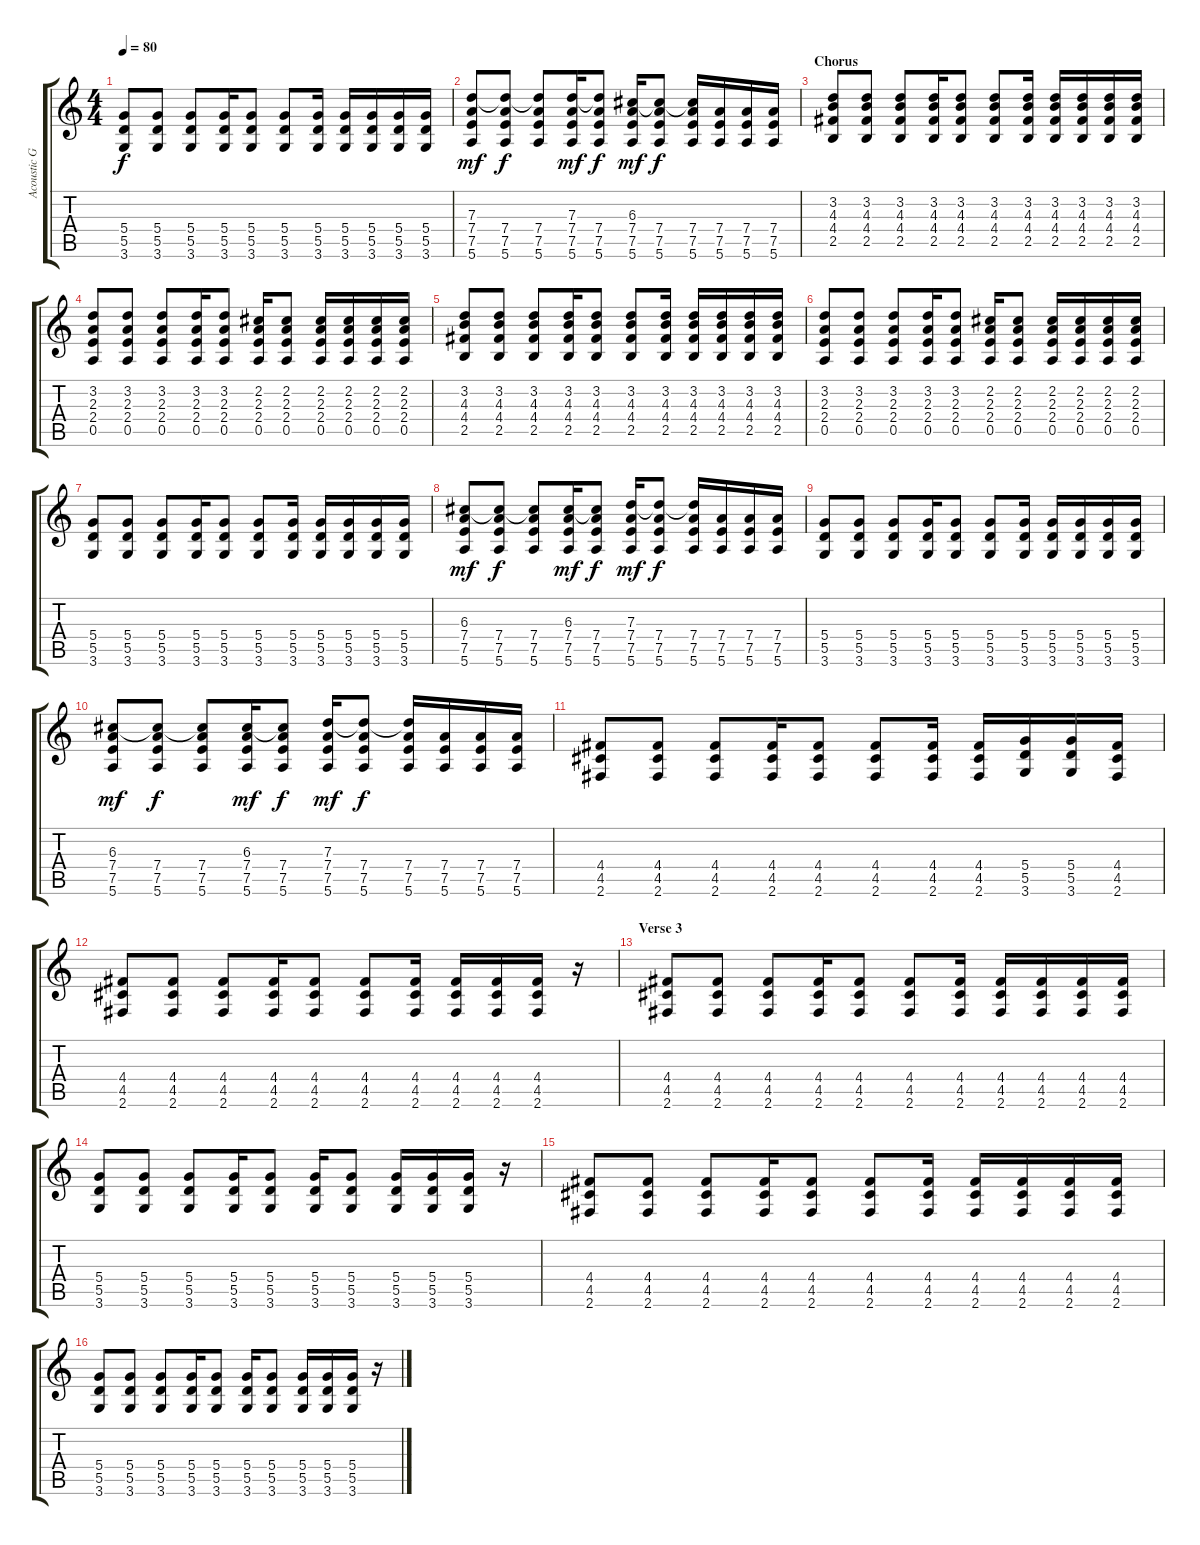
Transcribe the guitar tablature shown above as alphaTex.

\track ("Acoustic Guitar" "Acoustic G") {instrument acousticguitarsteel}
\staff {score tabs}
\tuning (E4 B3 G3 D3 A2 E2) {hide}
\ts (4 4)
\tempo 80
\clef g2
\ks c
(5.4 5.5 3.6).8{dy f} (5.4 5.5 3.6).8 (5.4 5.5 3.6).8 (5.4 5.5 3.6).16 (5.4 5.5 3.6).8 (5.4 5.5 3.6).8 (5.4 5.5 3.6).16 (5.4 5.5 3.6).16 (5.4 5.5 3.6).16 (5.4 5.5 3.6).16 (5.4 5.5 3.6).16 |
(7.3 7.4 7.5 5.6).8{dy mf} (7.3{t} 7.4 7.5 5.6).8{dy f} (7.3{t} 7.4 7.5 5.6).8 (7.3 7.4 7.5 5.6).16{dy mf} (7.3{t} 7.4 7.5 5.6).8{dy f} (6.3 7.4 7.5 5.6).16{dy mf} (6.3{t} 7.4 7.5 5.6).8{dy f} (6.3{t} 7.4 7.5 5.6).16 (7.4 7.5 5.6).16 (7.4 7.5 5.6).16 (7.4 7.5 5.6).16 |
\section ("" "Chorus")
(3.2 4.3 4.4 2.5).8 (3.2 4.3 4.4 2.5).8 (3.2 4.3 4.4 2.5).8 (3.2 4.3 4.4 2.5).16 (3.2 4.3 4.4 2.5).8 (3.2 4.3 4.4 2.5).8 (3.2 4.3 4.4 2.5).16 (3.2 4.3 4.4 2.5).16 (3.2 4.3 4.4 2.5).16 (3.2 4.3 4.4 2.5).16 (3.2 4.3 4.4 2.5).16 |
(3.2 2.3 2.4 0.5).8 (3.2 2.3 2.4 0.5).8 (3.2 2.3 2.4 0.5).8 (3.2 2.3 2.4 0.5).16 (3.2 2.3 2.4 0.5).8 (2.2 2.3 2.4 0.5).16 (2.2 2.3 2.4 0.5).8 (2.2 2.3 2.4 0.5).16 (2.2 2.3 2.4 0.5).16 (2.2 2.3 2.4 0.5).16 (2.2 2.3 2.4 0.5).16 |
(3.2 4.3 4.4 2.5).8 (3.2 4.3 4.4 2.5).8 (3.2 4.3 4.4 2.5).8 (3.2 4.3 4.4 2.5).16 (3.2 4.3 4.4 2.5).8 (3.2 4.3 4.4 2.5).8 (3.2 4.3 4.4 2.5).16 (3.2 4.3 4.4 2.5).16 (3.2 4.3 4.4 2.5).16 (3.2 4.3 4.4 2.5).16 (3.2 4.3 4.4 2.5).16 |
(3.2 2.3 2.4 0.5).8 (3.2 2.3 2.4 0.5).8 (3.2 2.3 2.4 0.5).8 (3.2 2.3 2.4 0.5).16 (3.2 2.3 2.4 0.5).8 (2.2 2.3 2.4 0.5).16 (2.2 2.3 2.4 0.5).8 (2.2 2.3 2.4 0.5).16 (2.2 2.3 2.4 0.5).16 (2.2 2.3 2.4 0.5).16 (2.2 2.3 2.4 0.5).16 |
(5.4 5.5 3.6).8 (5.4 5.5 3.6).8 (5.4 5.5 3.6).8 (5.4 5.5 3.6).16 (5.4 5.5 3.6).8 (5.4 5.5 3.6).8 (5.4 5.5 3.6).16 (5.4 5.5 3.6).16 (5.4 5.5 3.6).16 (5.4 5.5 3.6).16 (5.4 5.5 3.6).16 |
(6.3 7.4 7.5 5.6).8{dy mf} (6.3{t} 7.4 7.5 5.6).8{dy f} (6.3{t} 7.4 7.5 5.6).8 (6.3 7.4 7.5 5.6).16{dy mf} (6.3{t} 7.4 7.5 5.6).8{dy f} (7.3 7.4 7.5 5.6).16{dy mf} (7.3{t} 7.4 7.5 5.6).8{dy f} (7.3{t} 7.4 7.5 5.6).16 (7.4 7.5 5.6).16 (7.4 7.5 5.6).16 (7.4 7.5 5.6).16 |
(5.4 5.5 3.6).8 (5.4 5.5 3.6).8 (5.4 5.5 3.6).8 (5.4 5.5 3.6).16 (5.4 5.5 3.6).8 (5.4 5.5 3.6).8 (5.4 5.5 3.6).16 (5.4 5.5 3.6).16 (5.4 5.5 3.6).16 (5.4 5.5 3.6).16 (5.4 5.5 3.6).16 |
(6.3 7.4 7.5 5.6).8{dy mf} (6.3{t} 7.4 7.5 5.6).8{dy f} (6.3{t} 7.4 7.5 5.6).8 (6.3 7.4 7.5 5.6).16{dy mf} (6.3{t} 7.4 7.5 5.6).8{dy f} (7.3 7.4 7.5 5.6).16{dy mf} (7.3{t} 7.4 7.5 5.6).8{dy f} (7.3{t} 7.4 7.5 5.6).16 (7.4 7.5 5.6).16 (7.4 7.5 5.6).16 (7.4 7.5 5.6).16 |
(4.4 4.5 2.6).8 (4.4 4.5 2.6).8 (4.4 4.5 2.6).8 (4.4 4.5 2.6).16 (4.4 4.5 2.6).8 (4.4 4.5 2.6).8 (4.4 4.5 2.6).16 (4.4 4.5 2.6).16 (5.4 5.5 3.6).16 (5.4 5.5 3.6).16 (4.4 4.5 2.6).16 |
(4.4 4.5 2.6).8 (4.4 4.5 2.6).8 (4.4 4.5 2.6).8 (4.4 4.5 2.6).16 (4.4 4.5 2.6).8 (4.4 4.5 2.6).8 (4.4 4.5 2.6).16 (4.4 4.5 2.6).16 (4.4 4.5 2.6).16 (4.4 4.5 2.6).16 r.16 |
\section ("" "Verse 3")
(4.4 4.5 2.6).8 (4.4 4.5 2.6).8 (4.4 4.5 2.6).8 (4.4 4.5 2.6).16 (4.4 4.5 2.6).8 (4.4 4.5 2.6).8 (4.4 4.5 2.6).16 (4.4 4.5 2.6).16 (4.4 4.5 2.6).16 (4.4 4.5 2.6).16 (4.4 4.5 2.6).16 |
(5.4 5.5 3.6).8 (5.4 5.5 3.6).8 (5.4 5.5 3.6).8 (5.4 5.5 3.6).16 (5.4 5.5 3.6).8 (5.4 5.5 3.6).16 (5.4 5.5 3.6).8 (5.4 5.5 3.6).16 (5.4 5.5 3.6).16 (5.4 5.5 3.6).16 r.16 |
(4.4 4.5 2.6).8 (4.4 4.5 2.6).8 (4.4 4.5 2.6).8 (4.4 4.5 2.6).16 (4.4 4.5 2.6).8 (4.4 4.5 2.6).8 (4.4 4.5 2.6).16 (4.4 4.5 2.6).16 (4.4 4.5 2.6).16 (4.4 4.5 2.6).16 (4.4 4.5 2.6).16 |
(5.4 5.5 3.6).8 (5.4 5.5 3.6).8 (5.4 5.5 3.6).8 (5.4 5.5 3.6).16 (5.4 5.5 3.6).8 (5.4 5.5 3.6).16 (5.4 5.5 3.6).8 (5.4 5.5 3.6).16 (5.4 5.5 3.6).16 (5.4 5.5 3.6).16 r.16
